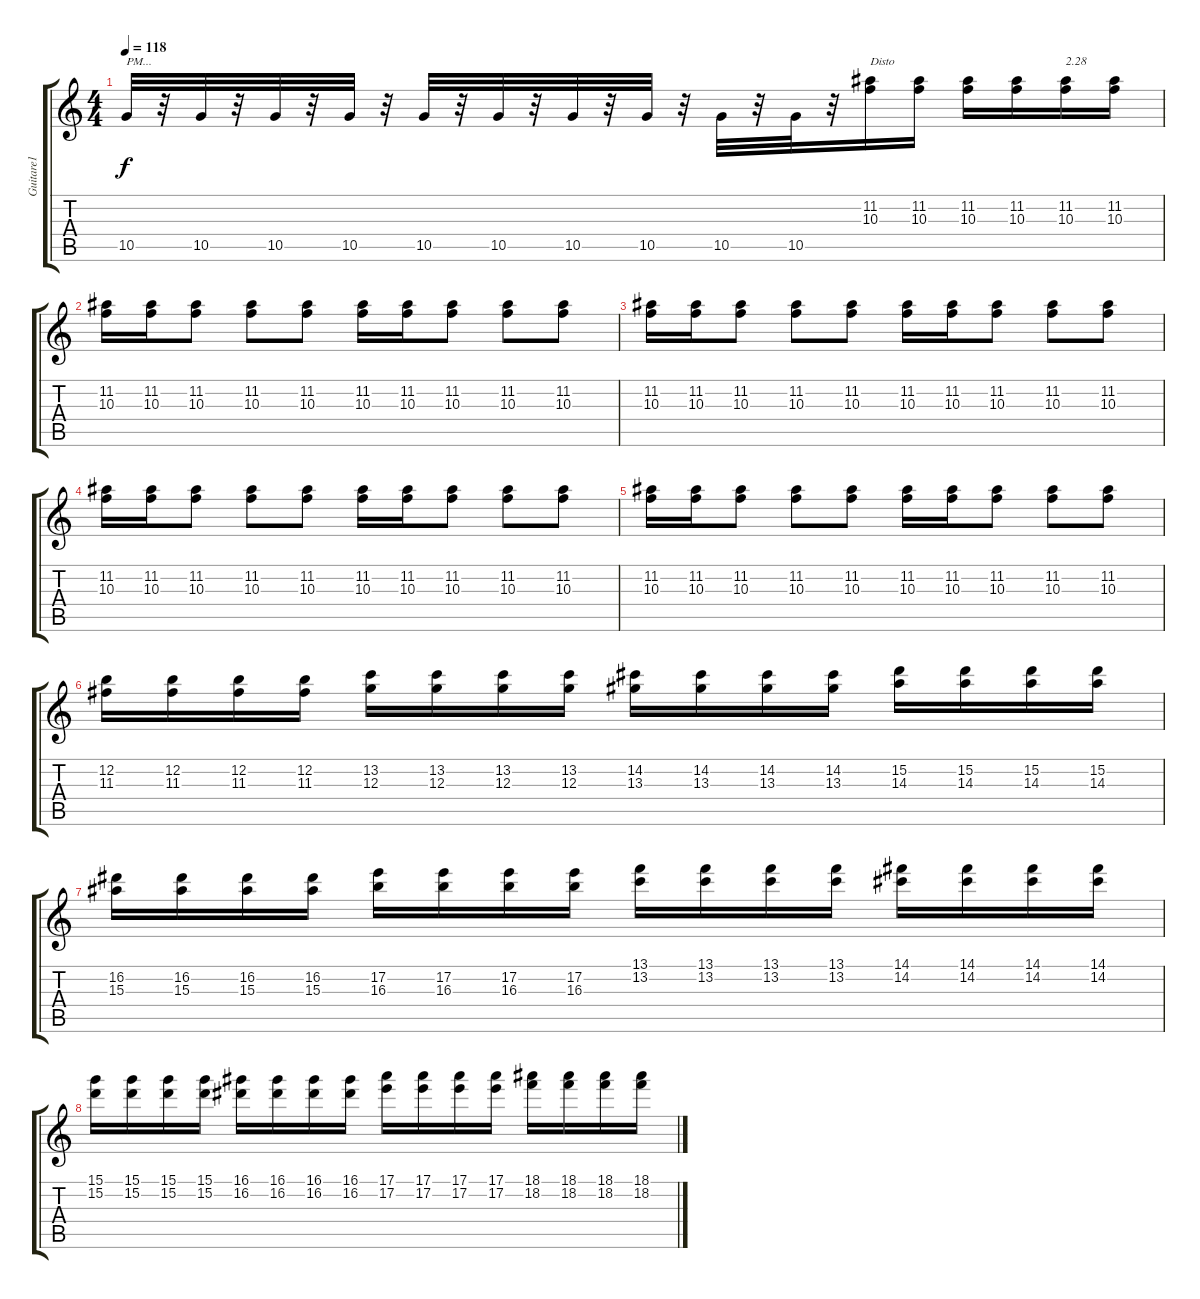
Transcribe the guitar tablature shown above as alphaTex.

\track ("Guitare1" "Guitare1") {instrument distortionguitar}
\staff {score tabs}
\tuning (E4 B3 G3 D3 A2 E2) {hide}
\ts (4 4)
\tempo 118
\clef g2
\ks c
10.5.32{txt "PM..." dy f} r.32 10.5.32 r.32 10.5.32 r.32 10.5.32 r.32 10.5.32 r.32 10.5.32 r.32 10.5.32 r.32 10.5.32 r.32 10.5.32 r.32 10.5.32 r.32 (11.2 10.3).16{txt "Disto"} (11.2 10.3).16 (11.2 10.3).16 (11.2 10.3).16 (11.2 10.3).16{txt "2.28"} (11.2 10.3).16 |
(11.2 10.3).16 (11.2 10.3).16 (11.2 10.3).8 (11.2 10.3).8 (11.2 10.3).8 (11.2 10.3).16 (11.2 10.3).16 (11.2 10.3).8 (11.2 10.3).8 (11.2 10.3).8 |
(11.2 10.3).16 (11.2 10.3).16 (11.2 10.3).8 (11.2 10.3).8 (11.2 10.3).8 (11.2 10.3).16 (11.2 10.3).16 (11.2 10.3).8 (11.2 10.3).8 (11.2 10.3).8 |
(11.2 10.3).16 (11.2 10.3).16 (11.2 10.3).8 (11.2 10.3).8 (11.2 10.3).8 (11.2 10.3).16 (11.2 10.3).16 (11.2 10.3).8 (11.2 10.3).8 (11.2 10.3).8 |
(11.2 10.3).16 (11.2 10.3).16 (11.2 10.3).8 (11.2 10.3).8 (11.2 10.3).8 (11.2 10.3).16 (11.2 10.3).16 (11.2 10.3).8 (11.2 10.3).8 (11.2 10.3).8 |
(12.2 11.3).16 (12.2 11.3).16 (12.2 11.3).16 (12.2 11.3).16 (13.2 12.3).16 (13.2 12.3).16 (13.2 12.3).16 (13.2 12.3).16 (14.2 13.3).16 (14.2 13.3).16 (14.2 13.3).16 (14.2 13.3).16 (15.2 14.3).16 (15.2 14.3).16 (15.2 14.3).16 (15.2 14.3).16 |
(16.2 15.3).16 (16.2 15.3).16 (16.2 15.3).16 (16.2 15.3).16 (17.2 16.3).16 (17.2 16.3).16 (17.2 16.3).16 (17.2 16.3).16 (13.1 13.2).16 (13.1 13.2).16 (13.1 13.2).16 (13.1 13.2).16 (14.1 14.2).16 (14.1 14.2).16 (14.1 14.2).16 (14.1 14.2).16 |
(15.1 15.2).16 (15.1 15.2).16 (15.1 15.2).16 (15.1 15.2).16 (16.1 16.2).16 (16.1 16.2).16 (16.1 16.2).16 (16.1 16.2).16 (17.1 17.2).16 (17.1 17.2).16 (17.1 17.2).16 (17.1 17.2).16 (18.1 18.2).16 (18.1 18.2).16 (18.1 18.2).16 (18.1 18.2).16
